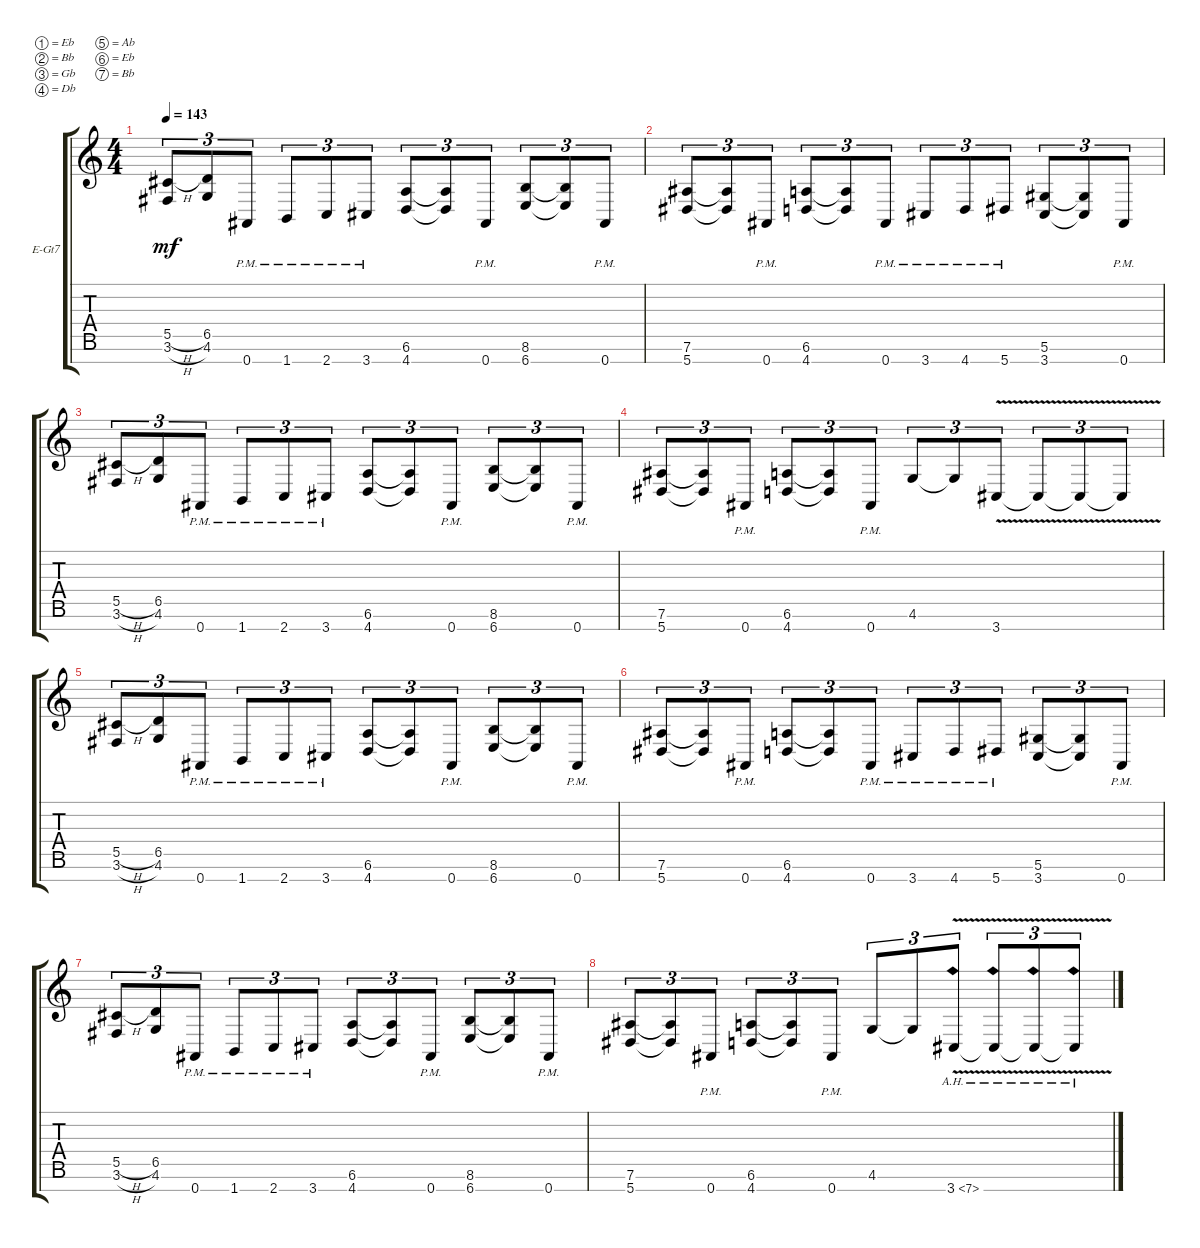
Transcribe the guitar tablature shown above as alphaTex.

\bracketExtendMode groupsimilarinstruments
\firstSystemTrackNameOrientation horizontal
\otherSystemsTrackNameOrientation horizontal
\track ("right" "E-Gt7") {instrument distortionguitar}
\staff {score tabs}
\tuning (Eb4 Bb3 Gb3 Db3 Ab2 Eb2 Bb1)
\ts (4 4)
\tempo 143
\clef g2
\ks c
(3.6{h} 5.5{h}).8{tu (3 2) dy mf} (4.6 6.5).8{tu (3 2)} 0.7{pm}.8{tu (3 2)} 1.7{pm}.8{tu (3 2)} 2.7{pm}.8{tu (3 2)} 3.7{pm}.8{tu (3 2)} (4.7 6.6).8{tu (3 2)} (6.6{t} 4.7{t}).8{tu (3 2)} 0.7{pm}.8{tu (3 2)} (6.7 8.6).8{tu (3 2)} (6.7{t} 8.6{t}).8{tu (3 2)} 0.7{pm}.8{tu (3 2)} |
(5.7 7.6).8{tu (3 2)} (5.7{t} 7.6{t}).8{tu (3 2)} 0.7{pm}.8{tu (3 2)} (4.7 6.6).8{tu (3 2)} (4.7{t} 6.6{t}).8{tu (3 2)} 0.7{pm}.8{tu (3 2)} 3.7{pm}.8{tu (3 2)} 4.7{pm}.8{tu (3 2)} 5.7{pm}.8{tu (3 2)} (3.7 5.6).8{tu (3 2)} (5.6{t} 3.7{t}).8{tu (3 2)} 0.7{pm}.8{tu (3 2)} |
(3.6{h} 5.5{h}).8{tu (3 2)} (4.6 6.5).8{tu (3 2)} 0.7{pm}.8{tu (3 2)} 1.7{pm}.8{tu (3 2)} 2.7{pm}.8{tu (3 2)} 3.7{pm}.8{tu (3 2)} (4.7 6.6).8{tu (3 2)} (6.6{t} 4.7{t}).8{tu (3 2)} 0.7{pm}.8{tu (3 2)} (6.7 8.6).8{tu (3 2)} (6.7{t} 8.6{t}).8{tu (3 2)} 0.7{pm}.8{tu (3 2)} |
(5.7 7.6).8{tu (3 2)} (5.7{t} 7.6{t}).8{tu (3 2)} 0.7{pm}.8{tu (3 2)} (4.7 6.6).8{tu (3 2)} (4.7{t} 6.6{t}).8{tu (3 2)} 0.7{pm}.8{tu (3 2)} 4.6.8{tu (3 2)} 4.6{t}.8{tu (3 2)} 3.7{v}.8{tu (3 2)} 3.7{v t}.8{tu (3 2)} 3.7{v t}.8{tu (3 2)} 3.7{v t}.8{tu (3 2)} |
(3.6{h} 5.5{h}).8{tu (3 2)} (4.6 6.5).8{tu (3 2)} 0.7{pm}.8{tu (3 2)} 1.7{pm}.8{tu (3 2)} 2.7{pm}.8{tu (3 2)} 3.7{pm}.8{tu (3 2)} (4.7 6.6).8{tu (3 2)} (6.6{t} 4.7{t}).8{tu (3 2)} 0.7{pm}.8{tu (3 2)} (6.7 8.6).8{tu (3 2)} (6.7{t} 8.6{t}).8{tu (3 2)} 0.7{pm}.8{tu (3 2)} |
(5.7 7.6).8{tu (3 2)} (5.7{t} 7.6{t}).8{tu (3 2)} 0.7{pm}.8{tu (3 2)} (4.7 6.6).8{tu (3 2)} (4.7{t} 6.6{t}).8{tu (3 2)} 0.7{pm}.8{tu (3 2)} 3.7{pm}.8{tu (3 2)} 4.7{pm}.8{tu (3 2)} 5.7{pm}.8{tu (3 2)} (3.7 5.6).8{tu (3 2)} (5.6{t} 3.7{t}).8{tu (3 2)} 0.7{pm}.8{tu (3 2)} |
(3.6{h} 5.5{h}).8{tu (3 2)} (4.6 6.5).8{tu (3 2)} 0.7{pm}.8{tu (3 2)} 1.7{pm}.8{tu (3 2)} 2.7{pm}.8{tu (3 2)} 3.7{pm}.8{tu (3 2)} (4.7 6.6).8{tu (3 2)} (6.6{t} 4.7{t}).8{tu (3 2)} 0.7{pm}.8{tu (3 2)} (6.7 8.6).8{tu (3 2)} (6.7{t} 8.6{t}).8{tu (3 2)} 0.7{pm}.8{tu (3 2)} |
(5.7 7.6).8{tu (3 2)} (5.7{t} 7.6{t}).8{tu (3 2)} 0.7{pm}.8{tu (3 2)} (4.7 6.6).8{tu (3 2)} (4.7{t} 6.6{t}).8{tu (3 2)} 0.7{pm}.8{tu (3 2)} 4.6.8{tu (3 2)} 4.6{t}.8{tu (3 2)} 3.7{ah 4 v}.8{tu (3 2)} 3.7{ah 4 v t}.8{tu (3 2)} 3.7{ah 4 v t}.8{tu (3 2)} 3.7{ah 4 v t}.8{tu (3 2)}
